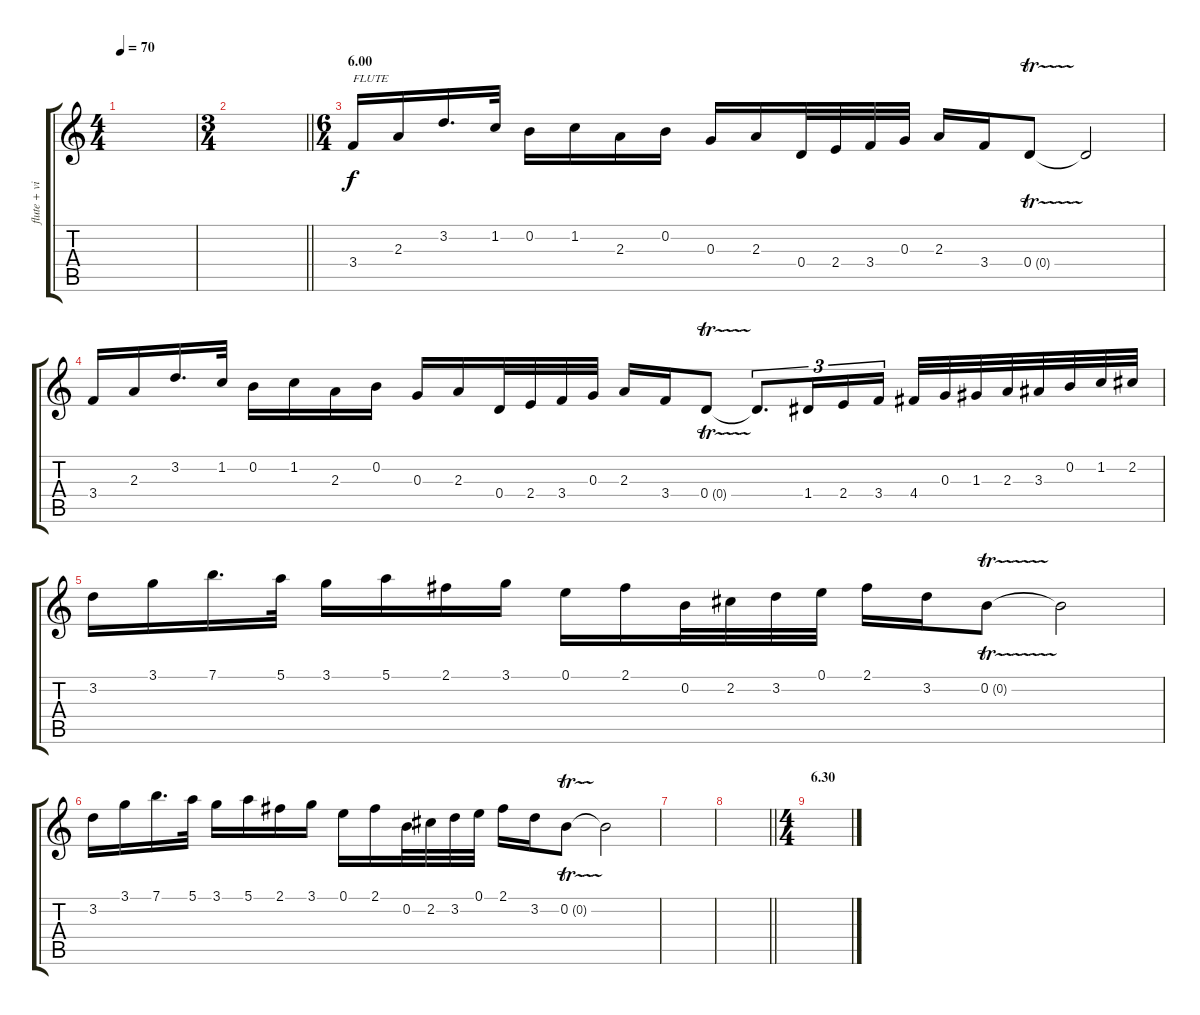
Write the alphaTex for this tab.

\track ("flute + vibra" "flute + vi") {instrument flute}
\staff {score tabs}
\tuning (E5 B4 G4 D4 A3 E3) {hide}
\ts (4 4)
\tempo 70
\clef g2
\ks c
|
\ts (3 4)
\barLineRight lightlight
|
\ts (6 4)
\section ("" "6.00")
3.4.16{txt "FLUTE" balance 3 instrument flute} 2.3.16 3.2.16{d} 1.2.32 0.2.16 1.2.16 2.3.16 0.2.16 0.3.16 2.3.16 0.4.32 2.4.32 3.4.32 0.3.32 2.3.16 3.4.16 0.4{tr (0 16)}.8 0.4{t}.2 |
3.4.16 2.3.16 3.2.16{d} 1.2.32 0.2.16 1.2.16 2.3.16 0.2.16 0.3.16 2.3.16 0.4.32 2.4.32 3.4.32 0.3.32 2.3.16 3.4.16 0.4{tr (0 16)}.8 0.4{t}.8{d tu (3 2)} 1.4.16{tu (3 2)} 2.4.16{tu (3 2)} 3.4.16{tu (3 2) beam splitsecondary} 4.4.32 0.3.32 1.3.32 2.3.32 3.3.32 0.2.32 1.2.32 2.2.32 |
3.2.16 3.1.16 7.1.16{d} 5.1.32 3.1.16 5.1.16 2.1.16 3.1.16 0.1.16 2.1.16 0.2.32 2.2.32 3.2.32 0.1.32 2.1.16 3.2.16 0.2{tr (0 16)}.8 0.2{t}.2 |
3.2.16 3.1.16 7.1.16{d} 5.1.32 3.1.16 5.1.16 2.1.16 3.1.16 0.1.16 2.1.16 0.2.32 2.2.32 3.2.32 0.1.32 2.1.16 3.2.16 0.2{tr (0 16)}.8 0.2{t}.2 |
|
\barLineRight lightlight
|
\ts (4 4)
\section ("" "6.30")
